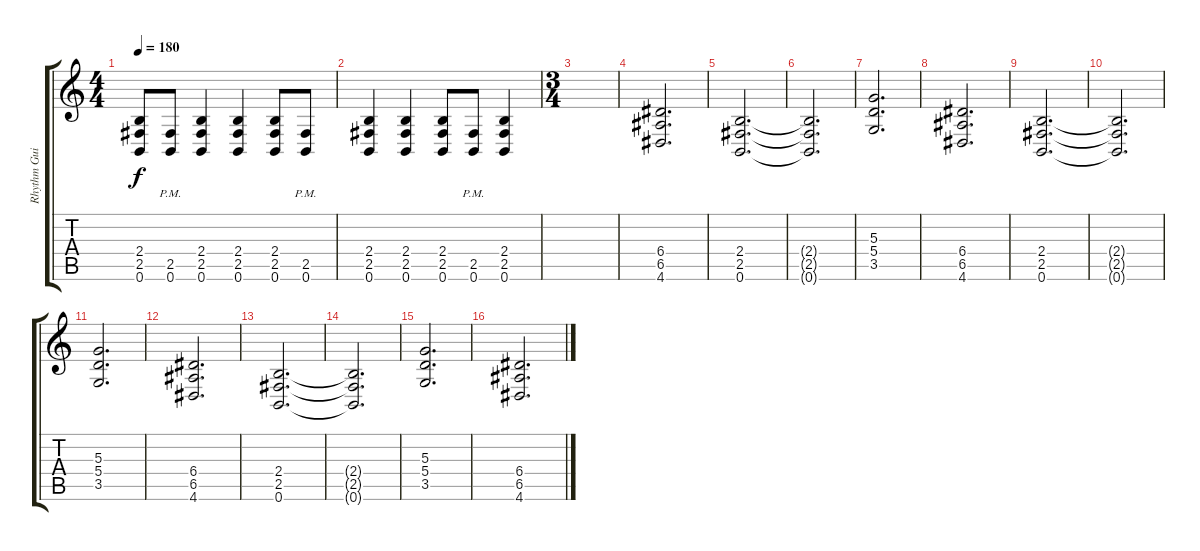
\track ("Rhythm Guitar 2" "Rhythm Gui") {instrument distortionguitar}
\staff {score tabs}
\tuning (B3 Gb3 D3 A2 E2 B1) {hide}
\ts (4 4)
\tempo 180
\clef g2
\ks c
(2.4 2.5 0.6).8{dy f} (2.5{pm} 0.6{pm}).8 (2.4 2.5 0.6).4 (2.4 2.5 0.6).4 (2.4 2.5 0.6).8 (2.5{pm} 0.6{pm}).8 |
(2.4 2.5 0.6).4 (2.4 2.5 0.6).4 (2.4 2.5 0.6).8 (2.5{pm} 0.6{pm}).8 (2.4 2.5 0.6).4 |
\ts (3 4)
|
(6.4 6.5 4.6).2{d} |
(2.4 2.5 0.6).2{d} |
(2.4{t} 2.5{t} 0.6{t}).2{d} |
(5.3 5.4 3.5).2{d} |
(6.4 6.5 4.6).2{d} |
(2.4 2.5 0.6).2{d} |
(2.4{t} 2.5{t} 0.6{t}).2{d} |
(5.3 5.4 3.5).2{d} |
(6.4 6.5 4.6).2{d} |
(2.4 2.5 0.6).2{d} |
(2.4{t} 2.5{t} 0.6{t}).2{d} |
(5.3 5.4 3.5).2{d} |
(6.4 6.5 4.6).2{d}
